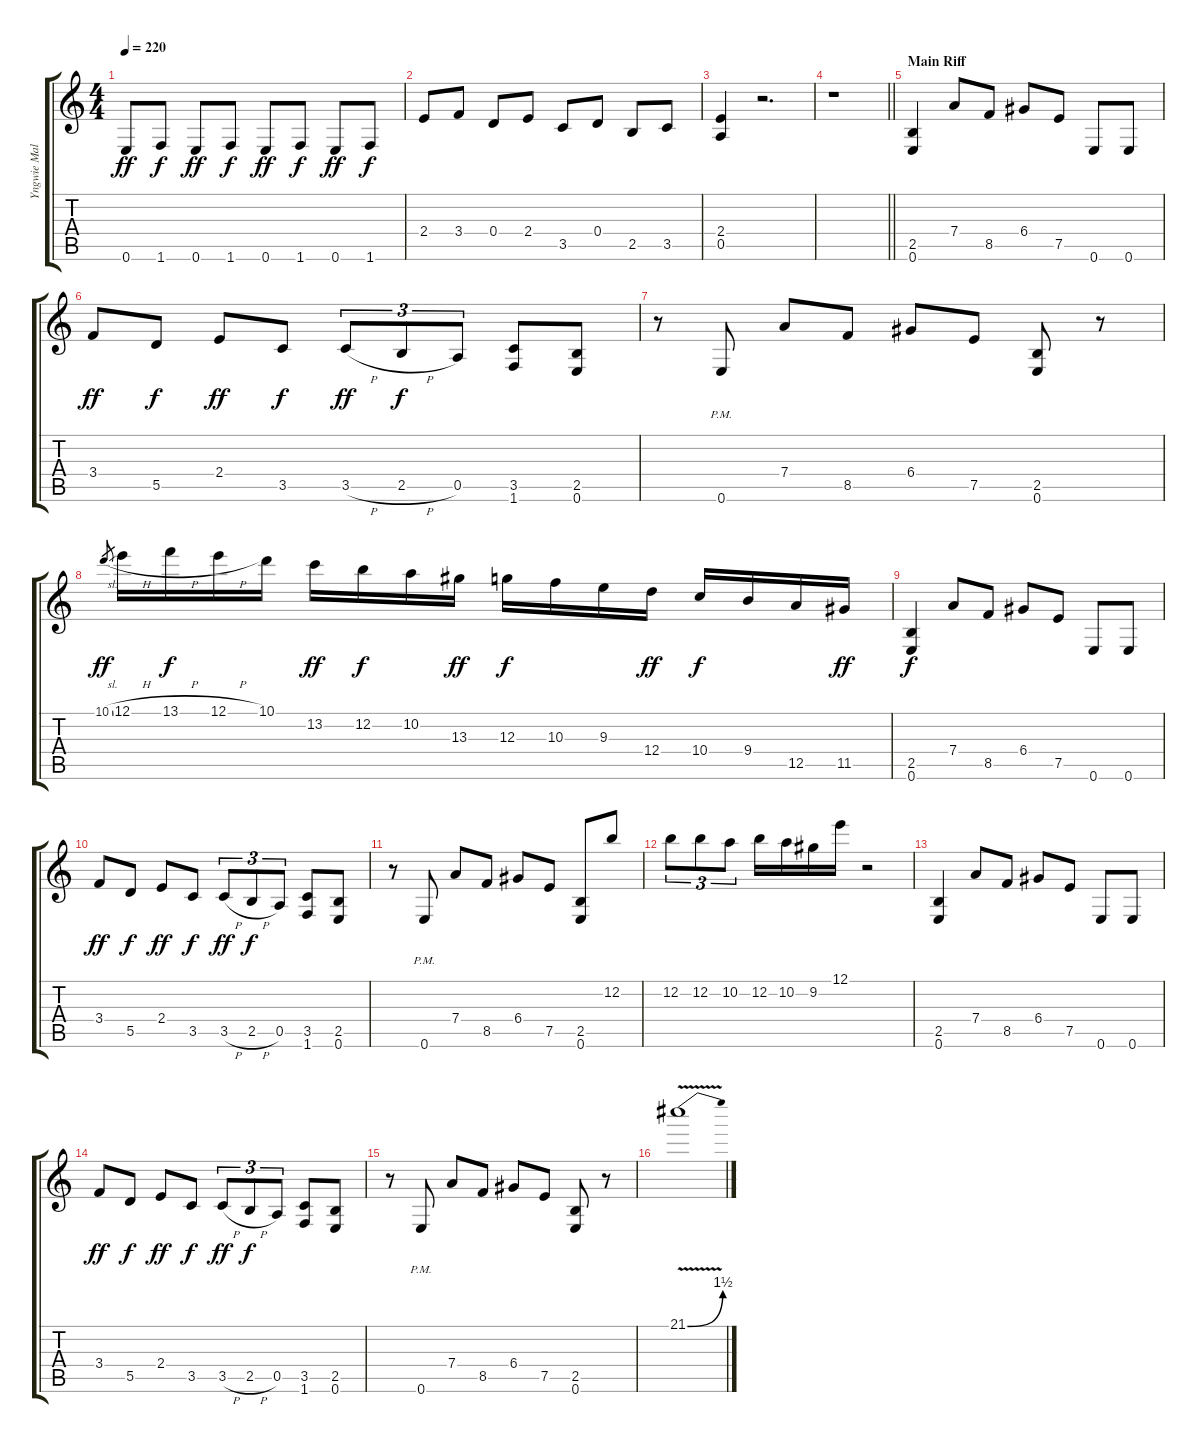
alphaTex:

\track ("Yngwie Malmsteen" "Yngwie Mal") {instrument overdrivenguitar}
\staff {score tabs}
\tuning (E4 B3 G3 D3 A2 E2) {hide}
\ts (4 4)
\tempo 220
\clef g2
\ks c
0.6.8{dy ff} 1.6.8{dy f} 0.6.8{dy ff} 1.6.8{dy f} 0.6.8{dy ff} 1.6.8{dy f} 0.6.8{dy ff} 1.6.8{dy f} |
2.4.8 3.4.8 0.4.8 2.4.8 3.5.8 0.4.8 2.5.8 3.5.8 |
(2.4 0.5).4 r.2{d} |
\barLineRight lightlight
r.1 |
\section ("" "Main Riff")
(2.5 0.6).4 7.4.8 8.5.8 6.4.8 7.5.8 0.6.8 0.6.8 |
3.4.8{dy ff} 5.5.8{dy f} 2.4.8{dy ff} 3.5.8{dy f} 3.5{h}.8{tu (3 2) dy ff} 2.5{h}.8{tu (3 2) dy f} 0.5.8{tu (3 2)} (3.5 1.6).8 (2.5 0.6).8 |
r.8 0.6{pm}.8 7.4.8 8.5.8 6.4.8 7.5.8 (2.5 0.6).8 r.8 |
10.1{sl}.8{gr dy ff} 12.1{h}.16 13.1{h}.16{dy f} 12.1{h}.16 10.1.16 13.2.16{dy ff} 12.2.16{dy f} 10.2.16 13.3.16{dy ff} 12.3.16{dy f} 10.3.16 9.3.16 12.4.16{dy ff} 10.4.16{dy f} 9.4.16 12.5.16 11.5.16{dy ff} |
(2.5 0.6).4{dy f} 7.4.8 8.5.8 6.4.8 7.5.8 0.6.8 0.6.8 |
3.4.8{dy ff} 5.5.8{dy f} 2.4.8{dy ff} 3.5.8{dy f} 3.5{h}.8{tu (3 2) dy ff} 2.5{h}.8{tu (3 2) dy f} 0.5.8{tu (3 2)} (3.5 1.6).8 (2.5 0.6).8 |
r.8 0.6{pm}.8 7.4.8 8.5.8 6.4.8 7.5.8 (2.5 0.6).8 12.2.8 |
12.2.8{tu (3 2)} 12.2.8{tu (3 2)} 10.2.8{tu (3 2)} 12.2.16 10.2.16 9.2.16 12.1.16 r.2 |
(2.5 0.6).4 7.4.8 8.5.8 6.4.8 7.5.8 0.6.8 0.6.8 |
3.4.8{dy ff} 5.5.8{dy f} 2.4.8{dy ff} 3.5.8{dy f} 3.5{h}.8{tu (3 2) dy ff} 2.5{h}.8{tu (3 2) dy f} 0.5.8{tu (3 2)} (3.5 1.6).8 (2.5 0.6).8 |
r.8 0.6{pm}.8 7.4.8 8.5.8 6.4.8 7.5.8 (2.5 0.6).8 r.8 |
21.1{be (bend 0 0 60 6) v}.1
